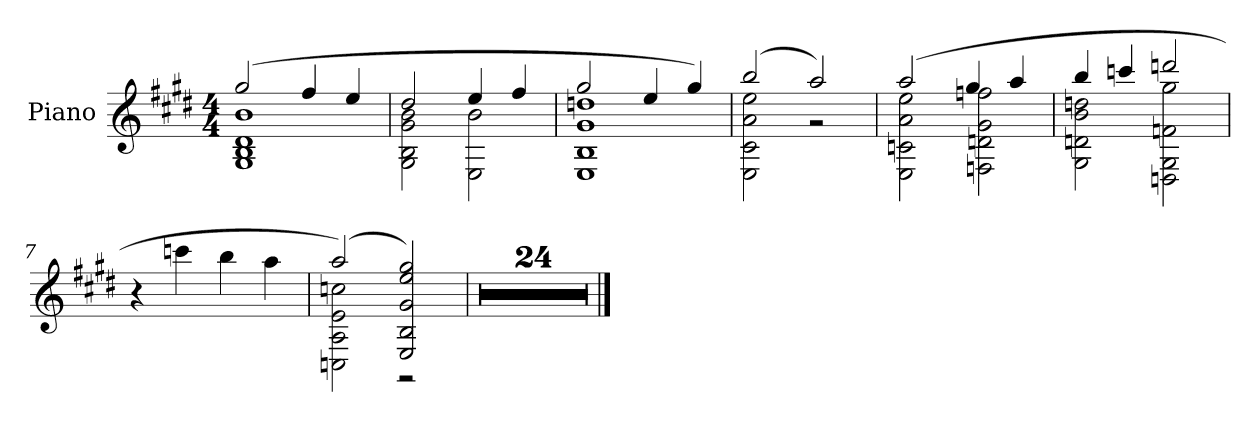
**kern
*part1
*staff1
*I"Piano
*I'Pno.
*clefG2
*k[f#c#g#d#]
*M4/4
=1
*^
(>2gg#/	1G# 1B 1d# 1b
4ff#/	.
4ee/	.
=2	=2
2dd#/	2G#\ 2B\ 2g#\ 2b\
4ee/	2E\ 2b\
4ff#/	.
=3	=3
2gg#/	1E 1B 1g# 1ddn
4ee/	.
4gg#/)	.
=4	=4
(>2bb/	2E\ 2c#\ 2a\ 2ee\
2aa/)	2r
!!LO:LB:g=z	!!
=5	=5
(>2aa/	2E\ 2cn\ 2a\ 2ee\
4gg#/	2Fn\ 2dn\ 2g#\ 2ffn\
4aa/	.
=6	=6
4bb/	2G#\ 2dn\ 2b\ 2ddn\
4cccn/	.
2dddn/	2Dn\ 2G#\ 2fn\ 2gg#\
*v	*v
=7
4r
4cccn\
4bb\
4aa\
=8
*^
(>2aa/)	2Cn\ 2A\ 2e\ 2ccn\
2E/ 2B/ 2g#/ 2ee/ 2gg#/)	2r
*v	*v
!!LO:LB:g=z
=9
1r
=10
1r
=11
1r
=12
1r
!!LO:LB:g=z
=13
1r
=14
1r
=15
1r
=16
1r
!!LO:LB:g=z
=17
1r
=18
1r
=19
1r
=20
1r
!!LO:LB:g=z
=21
1r
=22
1r
=23
1r
=24
1r
!!LO:LB:g=z
=25
1r
=26
1r
=27
1r
=28
1r
!!LO:LB:g=z
=29
1r
=30
1r
=31
1r
=32
1r
==
*-
